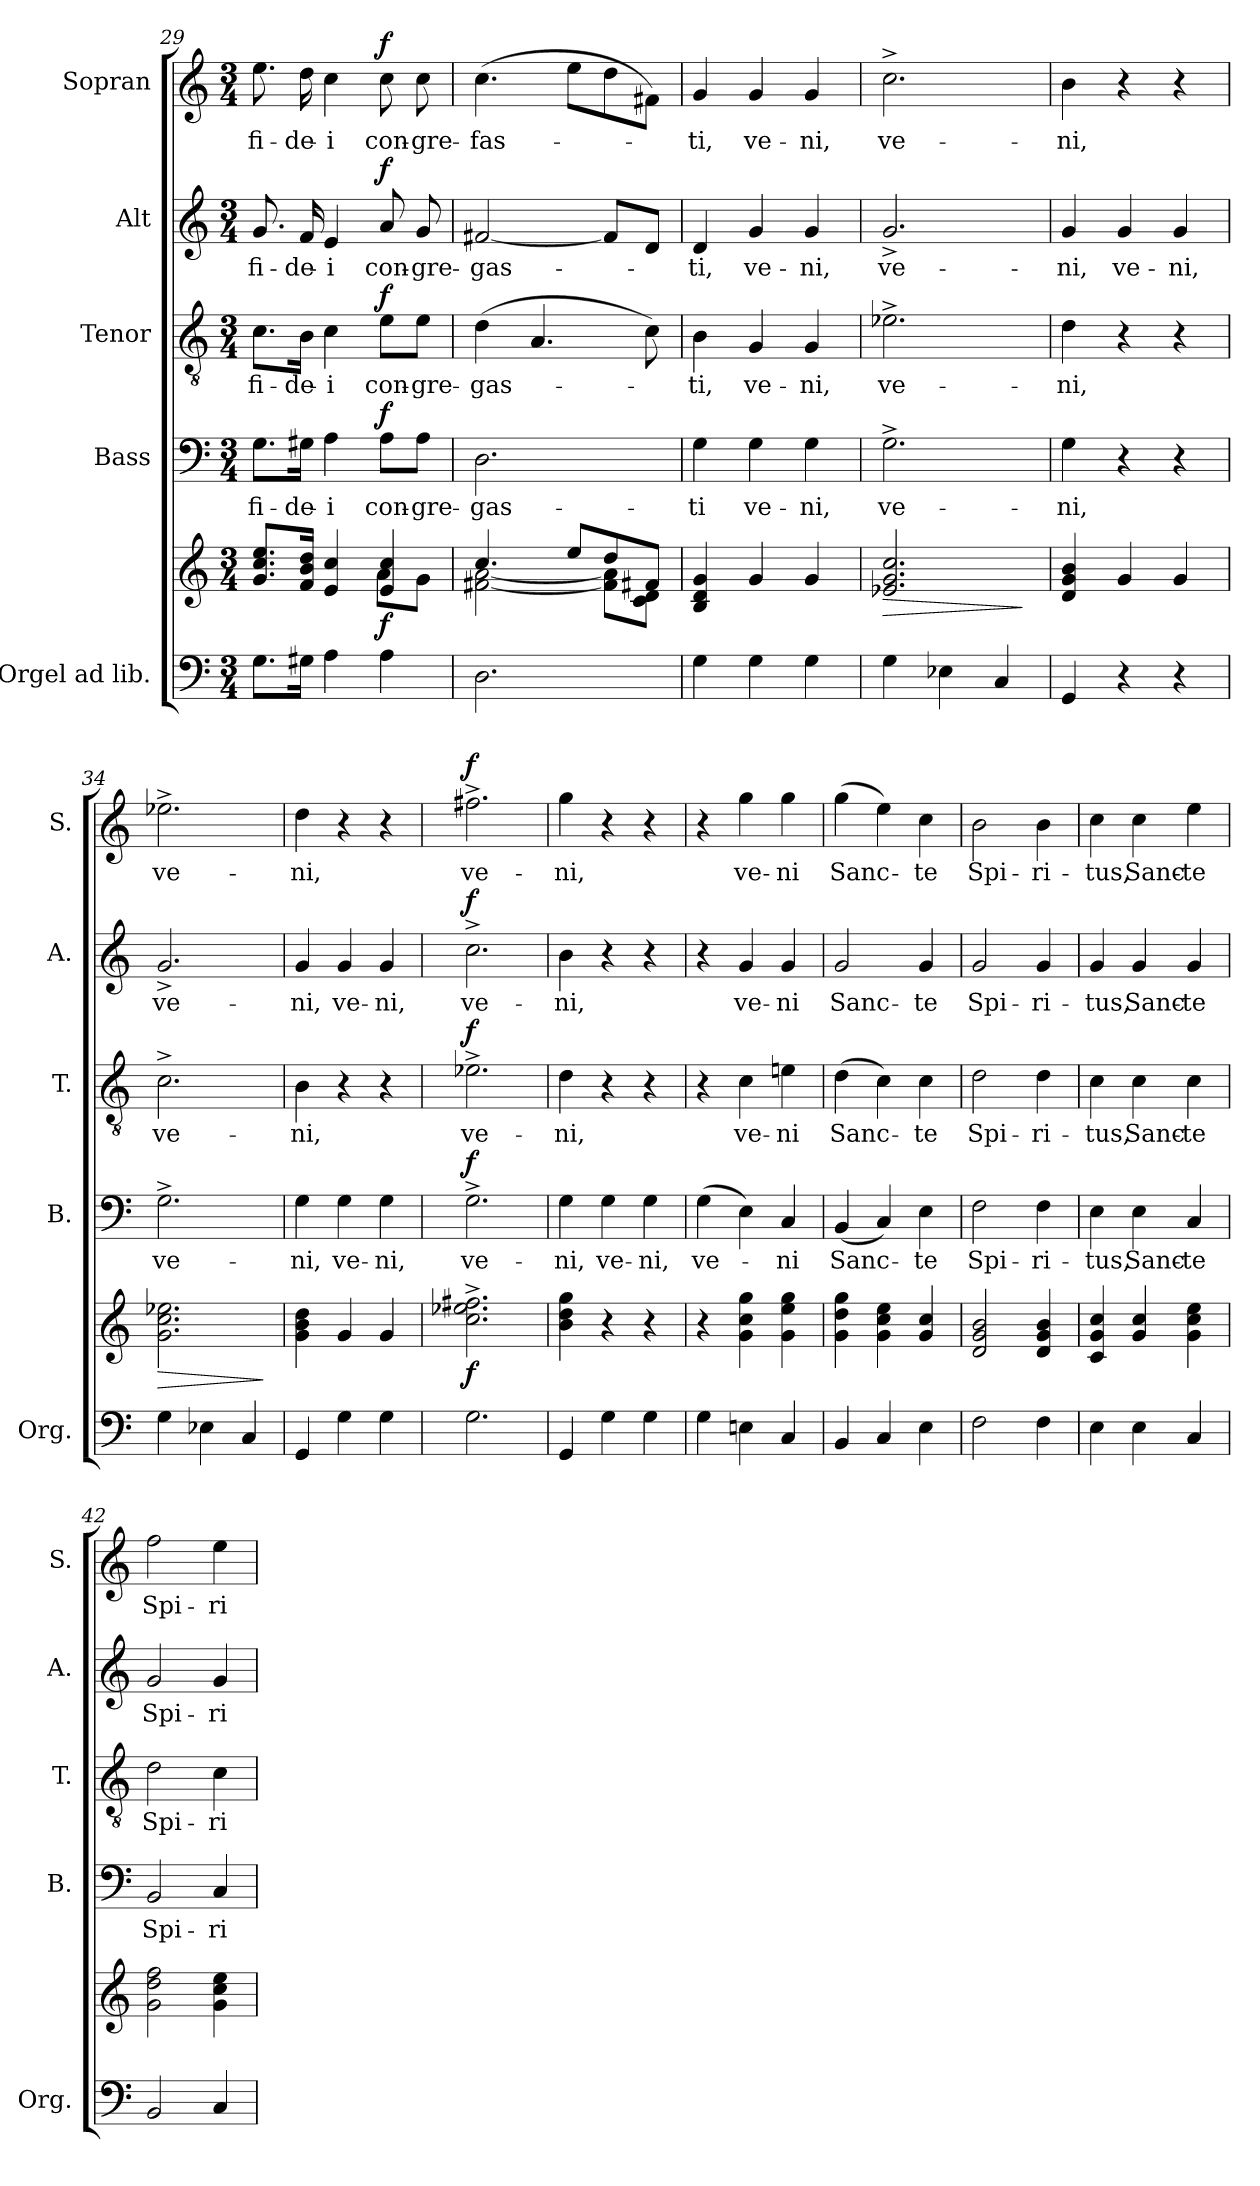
**kern	**kern	**dynam	**kern	**text	**dynam	**kern	**text	**dynam	**kern	**text	**dynam	**kern	**text	**dynam
*part5	*part5	*part5	*part4	*part4	*part4	*part3	*part3	*part3	*part2	*part2	*part2	*part1	*part1	*part1
*staff6	*staff5	*staff5/6	*staff4	*staff4	*staff4	*staff3	*staff3	*staff3	*staff2	*staff2	*staff2	*staff1	*staff1	*staff1
*I"Orgel ad lib.	*	*	*I"Bass	*	*	*I"Tenor	*	*	*I"Alt	*	*	*I"Sopran	*	*
*I'Org.	*	*	*I'B.	*	*	*I'T.	*	*	*I'A.	*	*	*I'S.	*	*
*clefF4	*clefG2	*	*clefF4	*	*	*clefGv2	*	*	*clefG2	*	*	*clefG2	*	*
*k[]	*k[]	*	*k[]	*	*	*k[]	*	*	*k[]	*	*	*k[]	*	*
*C:	*C:	*	*C:	*	*	*C:	*	*	*C:	*	*	*C:	*	*
*M3/4	*M3/4	*	*M3/4	*	*	*M3/4	*	*	*M3/4	*	*	*M3/4	*	*
=29	=29	=29	=29	=29	=29	=29	=29	=29	=29	=29	=29	=29	=29	=29
*	*^	*	*	*	*	*	*	*	*	*	*	*	*	*
!	!	!	!	!	!LO:LY:b	!	!	!LO:LY:b	!	!	!LO:LY:b	!	!	!LO:LY:b	!
8.G\L	8.g/ 8.cc/ 8.ee/L	2ryy	.	8.G\L	fi-	.	8.c\L	fi-	.	8.g/	fi-	.	8.ee\	fi-	.
!	!	!	!	!	!LO:LY:b	!	!	!LO:LY:b	!	!	!LO:LY:b	!	!	!LO:LY:b	!
16G#X\Jk	16f/ 16b/ 16dd/Jk	.	.	16G#X\Jk	-de-	.	16B\Jk	-de-	.	16f/	-de-	.	16dd\	-de-	.
!	!	!	!	!	!LO:LY:b	!	!	!LO:LY:b	!	!	!LO:LY:b	!	!	!LO:LY:b	!
4A\	4e/ 4cc/	.	.	4A\	-i	.	4c\	-i	.	4e/	-i	.	4cc\	-i	.
!	!	!	!LO:DY:b	!	!LO:LY:b	!LO:DY:a	!	!LO:LY:b	!LO:DY:a	!	!LO:LY:b	!LO:DY:a	!	!LO:LY:b	!LO:DY:a
4A\	4e/ 4cc/	8a\L	f	8A\L	con-	f	8e\L	con-	f	8a/	con-	f	8cc\	con-	f
!	!	!	!	!	!LO:LY:b	!	!	!LO:LY:b	!	!	!LO:LY:b	!	!	!LO:LY:b	!
.	.	8g\J	.	8A\J	-gre-	.	8e\J	-gre-	.	8g/	-gre-	.	8cc\	-gre-	.
!!LO:LB:g=z
=30	=30	=30	=30	=30	=30	=30	=30	=30	=30	=30	=30	=30	=30	=30	=30
!	!	!	!	!	!LO:LY:b	!	!	!LO:LY:b	!	!	!LO:LY:b	!	!	!LO:LY:b	!
2.D\	4.cc/	[<2f#X\ [<2a\	.	2.D\	-gas-	.	(>4d\	-gas-	.	[2f#X/	-gas-	.	(>4.cc\	-fas-	.
.	.	.	.	.	.	.	4.A/	.	.	.	.	.	.	.	.
.	8ee/L	.	.	.	.	.	.	.	.	.	.	.	8ee\L	.	.
.	8dd/	8f#\] 8a\]L	.	.	.	.	.	.	.	8f#/L]	.	.	8dd\	.	.
.	8f#X/J	8c\ 8d\J	.	.	.	.	8c\)	.	.	8d/J	.	.	8f#X\J)	.	.
=31	=31	=31	=31	=31	=31	=31	=31	=31	=31	=31	=31	=31	=31	=31	=31
!	!	!	!	!	!LO:LY:b	!	!	!LO:LY:b	!	!	!LO:LY:b	!	!	!LO:LY:b	!
*	*v	*v	*	*	*	*	*	*	*	*	*	*	*	*	*
4G\	4B/ 4d/ 4g/	.	4G\	-ti	.	4B\	-ti,	.	4d/	-ti,	.	4g/	-ti,	.
!	!	!	!	!LO:LY:b	!	!	!LO:LY:b	!	!	!LO:LY:b	!	!	!LO:LY:b	!
4G\	4g/	.	4G\	ve-	.	4G/	ve-	.	4g/	ve-	.	4g/	ve-	.
!	!	!	!	!LO:LY:b	!	!	!LO:LY:b	!	!	!LO:LY:b	!	!	!LO:LY:b	!
4G\	4g/	.	4G\	-ni,	.	4G/	-ni,	.	4g/	-ni,	.	4g/	-ni,	.
=32	=32	=32	=32	=32	=32	=32	=32	=32	=32	=32	=32	=32	=32	=32
!	!	!LO:HP:b	!	!LO:LY:b	!	!	!LO:LY:b	!	!	!LO:LY:b	!	!	!LO:LY:b	!
4G\	2.e-X/ 2.g/ 2.cc/	>	2.G^>\	ve-	.	2.e-X^>\	ve-	.	2.g^>/	ve-	.	2.cc^>\	ve-	.
4E-X\	.	.	.	.	.	.	.	.	.	.	.	.	.	.
4C/	.	.	.	.	.	.	.	.	.	.	.	.	.	.
.	.	]	.	.	.	.	.	.	.	.	.	.	.	.
=33	=33	=33	=33	=33	=33	=33	=33	=33	=33	=33	=33	=33	=33	=33
!	!	!	!	!LO:LY:b	!	!	!LO:LY:b	!	!	!LO:LY:b	!	!	!LO:LY:b	!
4GG/	4d/ 4g/ 4b/	.	4G\	-ni,	.	4d\	-ni,	.	4g/	-ni,	.	4b\	-ni,	.
!	!	!	!	!	!	!	!	!	!	!LO:LY:b	!	!	!	!
4r	4g/	.	4r	.	.	4r	.	.	4g/	ve-	.	4r	.	.
!	!	!	!	!	!	!	!	!	!	!LO:LY:b	!	!	!	!
4r	4g/	.	4r	.	.	4r	.	.	4g/	-ni,	.	4r	.	.
=34	=34	=34	=34	=34	=34	=34	=34	=34	=34	=34	=34	=34	=34	=34
!	!	!LO:HP:b	!	!LO:LY:b	!	!	!LO:LY:b	!	!	!LO:LY:b	!	!	!LO:LY:b	!
4G\	2.g\ 2.cc\ 2.ee-X\	>	2.G^>\	ve-	.	2.c^>\	ve-	.	2.g^>/	ve-	.	2.ee-X^>\	ve-	.
4E-X\	.	.	.	.	.	.	.	.	.	.	.	.	.	.
4C/	.	.	.	.	.	.	.	.	.	.	.	.	.	.
.	.	]	.	.	.	.	.	.	.	.	.	.	.	.
=35	=35	=35	=35	=35	=35	=35	=35	=35	=35	=35	=35	=35	=35	=35
!	!	!	!	!LO:LY:b	!	!	!LO:LY:b	!	!	!LO:LY:b	!	!	!LO:LY:b	!
4GG/	4g\ 4b\ 4dd\	.	4G\	-ni,	.	4B\	-ni,	.	4g/	-ni,	.	4dd\	-ni,	.
!	!	!	!	!LO:LY:b	!	!	!	!	!	!LO:LY:b	!	!	!	!
4G\	4g/	.	4G\	ve-	.	4r	.	.	4g/	ve-	.	4r	.	.
!	!	!	!	!LO:LY:b	!	!	!	!	!	!LO:LY:b	!	!	!	!
4G\	4g/	.	4G\	-ni,	.	4r	.	.	4g/	-ni,	.	4r	.	.
=36	=36	=36	=36	=36	=36	=36	=36	=36	=36	=36	=36	=36	=36	=36
!	!	!LO:DY:b	!	!LO:LY:b	!LO:DY:a	!	!LO:LY:b	!LO:DY:a	!	!LO:LY:b	!LO:DY:a	!	!LO:LY:b	!LO:DY:a
2.G\	2.cc\^> 2.ee-X\^> 2.ff#X\^>	f	2.G^>\	ve-	f	2.e-X^>\	ve-	f	2.cc^>\	ve-	f	2.ff#X^>\	ve-	f
=37	=37	=37	=37	=37	=37	=37	=37	=37	=37	=37	=37	=37	=37	=37
!	!	!	!	!LO:LY:b	!	!	!LO:LY:b	!	!	!LO:LY:b	!	!	!LO:LY:b	!
4GG/	4b\ 4dd\ 4gg\	.	4G\	-ni,	.	4d\	-ni,	.	4b\	-ni,	.	4gg\	-ni,	.
!	!	!	!	!LO:LY:b	!	!	!	!	!	!	!	!	!	!
4G\	4r	.	4G\	ve-	.	4r	.	.	4r	.	.	4r	.	.
!	!	!	!	!LO:LY:b	!	!	!	!	!	!	!	!	!	!
4G\	4r	.	4G\	-ni,	.	4r	.	.	4r	.	.	4r	.	.
!!LO:PB:g=z
=38	=38	=38	=38	=38	=38	=38	=38	=38	=38	=38	=38	=38	=38	=38
!	!	!	!	!LO:LY:b	!	!	!	!	!	!	!	!	!	!
4G\	4r	.	(>4G\	ve-	.	4r	.	.	4r	.	.	4r	.	.
!	!	!	!	!	!	!	!LO:LY:b	!	!	!LO:LY:b	!	!	!LO:LY:b	!
4En\	4g\ 4cc\ 4gg\	.	4E\)	.	.	4c\	ve-	.	4g/	ve-	.	4gg\	ve-	.
!	!	!	!	!LO:LY:b	!	!	!LO:LY:b	!	!	!LO:LY:b	!	!	!LO:LY:b	!
4C/	4g\ 4ee\ 4gg\	.	4C/	-ni	.	4en\	-ni	.	4g/	-ni	.	4gg\	-ni	.
=39	=39	=39	=39	=39	=39	=39	=39	=39	=39	=39	=39	=39	=39	=39
!	!	!	!	!LO:LY:b	!	!	!LO:LY:b	!	!	!LO:LY:b	!	!	!LO:LY:b	!
4BB/	4g\ 4dd\ 4gg\	.	(<4BB/	Sanc-	.	(>4d\	Sanc-	.	2g/	Sanc-	.	(>4gg\	Sanc-	.
4C/	4g\ 4cc\ 4ee\	.	4C/)	.	.	4c\)	.	.	.	.	.	4ee\)	.	.
!	!	!	!	!LO:LY:b	!	!	!LO:LY:b	!	!	!LO:LY:b	!	!	!LO:LY:b	!
4E\	4g/ 4cc/	.	4E\	-te	.	4c\	-te	.	4g/	-te	.	4cc\	-te	.
=40	=40	=40	=40	=40	=40	=40	=40	=40	=40	=40	=40	=40	=40	=40
!	!	!	!	!LO:LY:b	!	!	!LO:LY:b	!	!	!LO:LY:b	!	!	!LO:LY:b	!
2F\	2d/ 2g/ 2b/	.	2F\	Spi-	.	2d\	Spi-	.	2g/	Spi-	.	2b\	Spi-	.
!	!	!	!	!LO:LY:b	!	!	!LO:LY:b	!	!	!LO:LY:b	!	!	!LO:LY:b	!
4F\	4d/ 4g/ 4b/	.	4F\	-ri-	.	4d\	-ri-	.	4g/	-ri-	.	4b\	-ri-	.
=41	=41	=41	=41	=41	=41	=41	=41	=41	=41	=41	=41	=41	=41	=41
!	!	!	!	!LO:LY:b	!	!	!LO:LY:b	!	!	!LO:LY:b	!	!	!LO:LY:b	!
4E\	4c/ 4g/ 4cc/	.	4E\	-tus,	.	4c\	-tus,	.	4g/	-tus,	.	4cc\	-tus,	.
!	!	!	!	!LO:LY:b	!	!	!LO:LY:b	!	!	!LO:LY:b	!	!	!LO:LY:b	!
4E\	4g/ 4cc/	.	4E\	Sanc-	.	4c\	Sanc-	.	4g/	Sanc-	.	4cc\	Sanc-	.
!	!	!	!	!LO:LY:b	!	!	!LO:LY:b	!	!	!LO:LY:b	!	!	!LO:LY:b	!
4C/	4g\ 4cc\ 4ee\	.	4C/	-te	.	4c\	-te	.	4g/	-te	.	4ee\	-te	.
=42	=42	=42	=42	=42	=42	=42	=42	=42	=42	=42	=42	=42	=42	=42
!	!	!	!	!LO:LY:b	!	!	!LO:LY:b	!	!	!LO:LY:b	!	!	!LO:LY:b	!
2BB/	2g\ 2dd\ 2ff\	.	2BB/	Spi-	.	2d\	Spi-	.	2g/	Spi-	.	2ff\	Spi-	.
!	!	!	!	!LO:LY:b	!	!	!LO:LY:b	!	!	!LO:LY:b	!	!	!LO:LY:b	!
4C/	4g\ 4cc\ 4ee\	.	4C/	-ri-	.	4c\	-ri-	.	4g/	-ri-	.	4ee\	-ri-	.
=	=	=	=	=	=	=	=	=	=	=	=	=	=	=
*-	*-	*-	*-	*-	*-	*-	*-	*-	*-	*-	*-	*-	*-	*-
